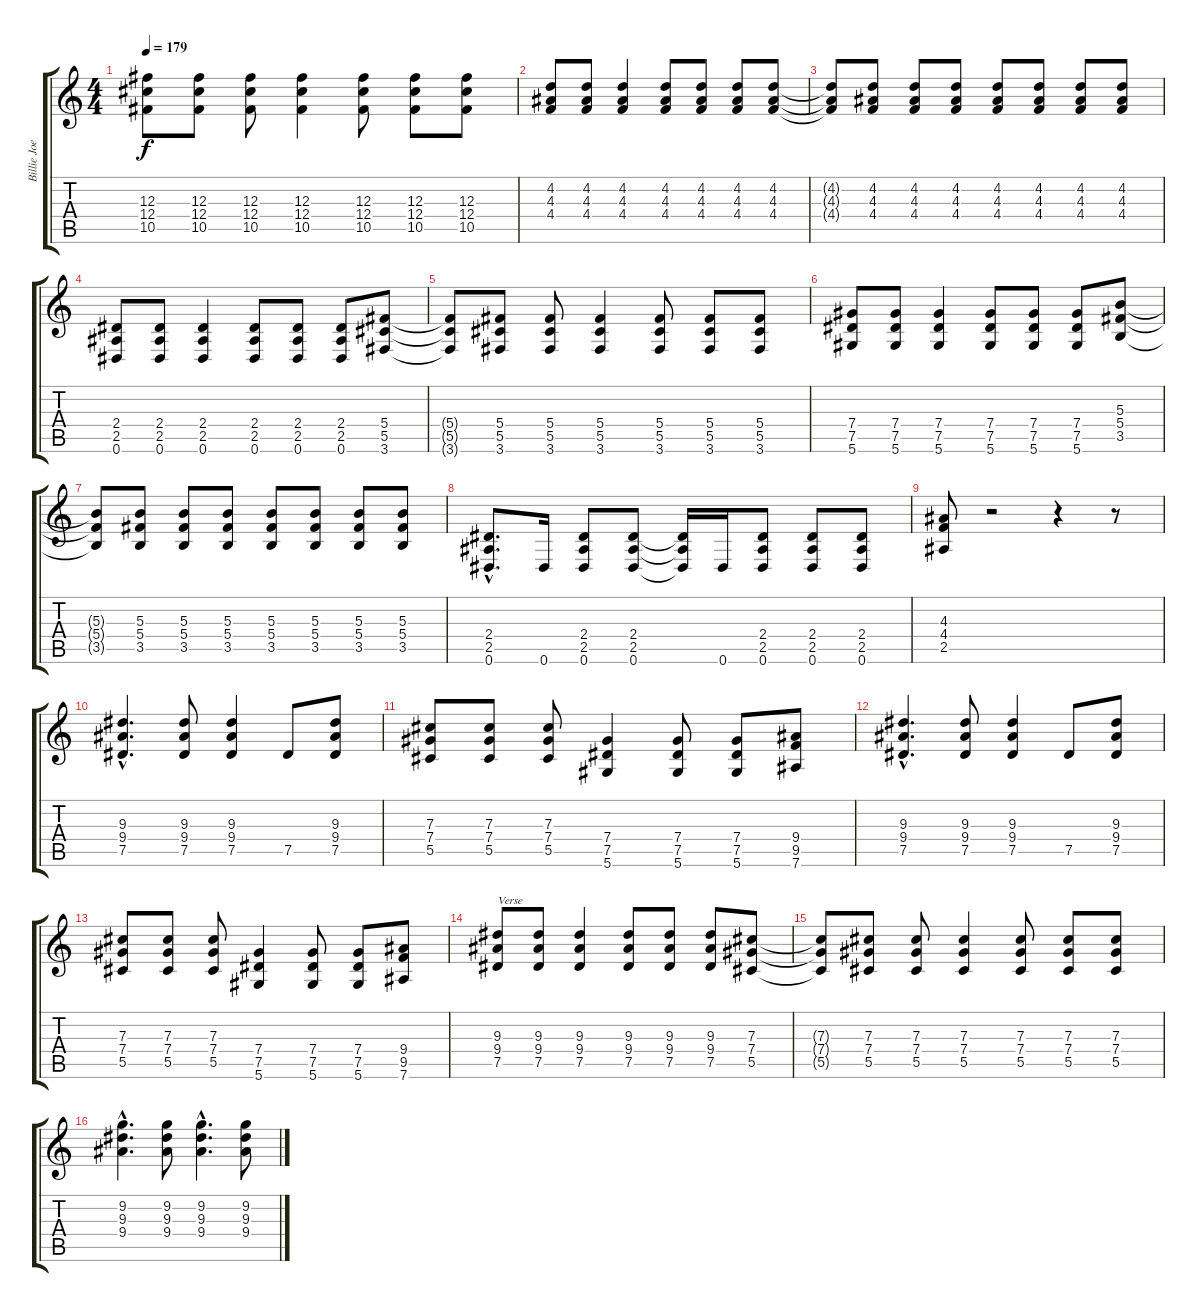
\track ("Billie Joe (Guitar)" "Billie Joe") {instrument distortionguitar}
\staff {score tabs}
\tuning (Eb4 Bb3 Gb3 Db3 Ab2 Eb2) {hide}
\ts (4 4)
\tempo 179
\clef g2
\ks c
(12.3{t} 12.4{t} 10.5{t}).8{dy f} (12.3 12.4 10.5).8 (12.3 12.4 10.5).8 (12.3 12.4 10.5).4 (12.3 12.4 10.5).8 (12.3 12.4 10.5).8 (12.3 12.4 10.5).8 |
(4.2 4.3 4.4).8 (4.2 4.3 4.4).8 (4.2 4.3 4.4).4 (4.2 4.3 4.4).8 (4.2 4.3 4.4).8 (4.2 4.3 4.4).8 (4.2 4.3 4.4).8 |
(4.2{t} 4.3{t} 4.4{t}).8 (4.2 4.3 4.4).8 (4.2 4.3 4.4).8 (4.2 4.3 4.4).8 (4.2 4.3 4.4).8 (4.2 4.3 4.4).8 (4.2 4.3 4.4).8 (4.2 4.3 4.4).8 |
(2.4 2.5 0.6).8 (2.4 2.5 0.6).8 (2.4 2.5 0.6).4 (2.4 2.5 0.6).8 (2.4 2.5 0.6).8 (2.4 2.5 0.6).8 (5.4 5.5 3.6).8 |
(5.4{t} 5.5{t} 3.6{t}).8 (5.4 5.5 3.6).8 (5.4 5.5 3.6).8 (5.4 5.5 3.6).4 (5.4 5.5 3.6).8 (5.4 5.5 3.6).8 (5.4 5.5 3.6).8 |
(7.4 7.5 5.6).8 (7.4 7.5 5.6).8 (7.4 7.5 5.6).4 (7.4 7.5 5.6).8 (7.4 7.5 5.6).8 (7.4 7.5 5.6).8 (5.3 5.4 3.5).8 |
(5.3{t} 5.4{t} 3.5{t}).8 (5.3 5.4 3.5).8 (5.3 5.4 3.5).8 (5.3 5.4 3.5).8 (5.3 5.4 3.5).8 (5.3 5.4 3.5).8 (5.3 5.4 3.5).8 (5.3 5.4 3.5).8 |
(2.4{hac} 2.5{hac} 0.6{hac}).8{d} 0.6.16 (2.4 2.5 0.6).8 (2.4 2.5 0.6).8 (2.4{t} 2.5{t} 0.6{t}).16 0.6.16 (2.4 2.5 0.6).8 (2.4 2.5 0.6).8 (2.4 2.5 0.6).8 |
(4.3 4.4 2.5).8 r.2 r.4 r.8 |
(9.3{hac} 9.4{hac} 7.5{hac}).4{d} (9.3 9.4 7.5).8 (9.3 9.4 7.5).4 7.5.8 (9.3 9.4 7.5).8 |
(7.3 7.4 5.5).8 (7.3 7.4 5.5).8 (7.3 7.4 5.5).8 (7.4 7.5 5.6).4 (7.4 7.5 5.6).8 (7.4 7.5 5.6).8 (9.4 9.5 7.6).8 |
(9.3{hac} 9.4{hac} 7.5{hac}).4{d} (9.3 9.4 7.5).8 (9.3 9.4 7.5).4 7.5.8 (9.3 9.4 7.5).8 |
(7.3 7.4 5.5).8 (7.3 7.4 5.5).8 (7.3 7.4 5.5).8 (7.4 7.5 5.6).4 (7.4 7.5 5.6).8 (7.4 7.5 5.6).8 (9.4 9.5 7.6).8 |
(9.3 9.4 7.5).8{txt "Verse"} (9.3 9.4 7.5).8 (9.3 9.4 7.5).4 (9.3 9.4 7.5).8 (9.3 9.4 7.5).8 (9.3 9.4 7.5).8 (7.3 7.4 5.5).8 |
(7.3{t} 7.4{t} 5.5{t}).8 (7.3 7.4 5.5).8 (7.3 7.4 5.5).8 (7.3 7.4 5.5).4 (7.3 7.4 5.5).8 (7.3 7.4 5.5).8 (7.3 7.4 5.5).8 |
(9.2{hac} 9.3{hac} 9.4{hac}).4{d} (9.2 9.3 9.4).8 (9.2{hac} 9.3{hac} 9.4{hac}).4{d} (9.2 9.3 9.4).8
